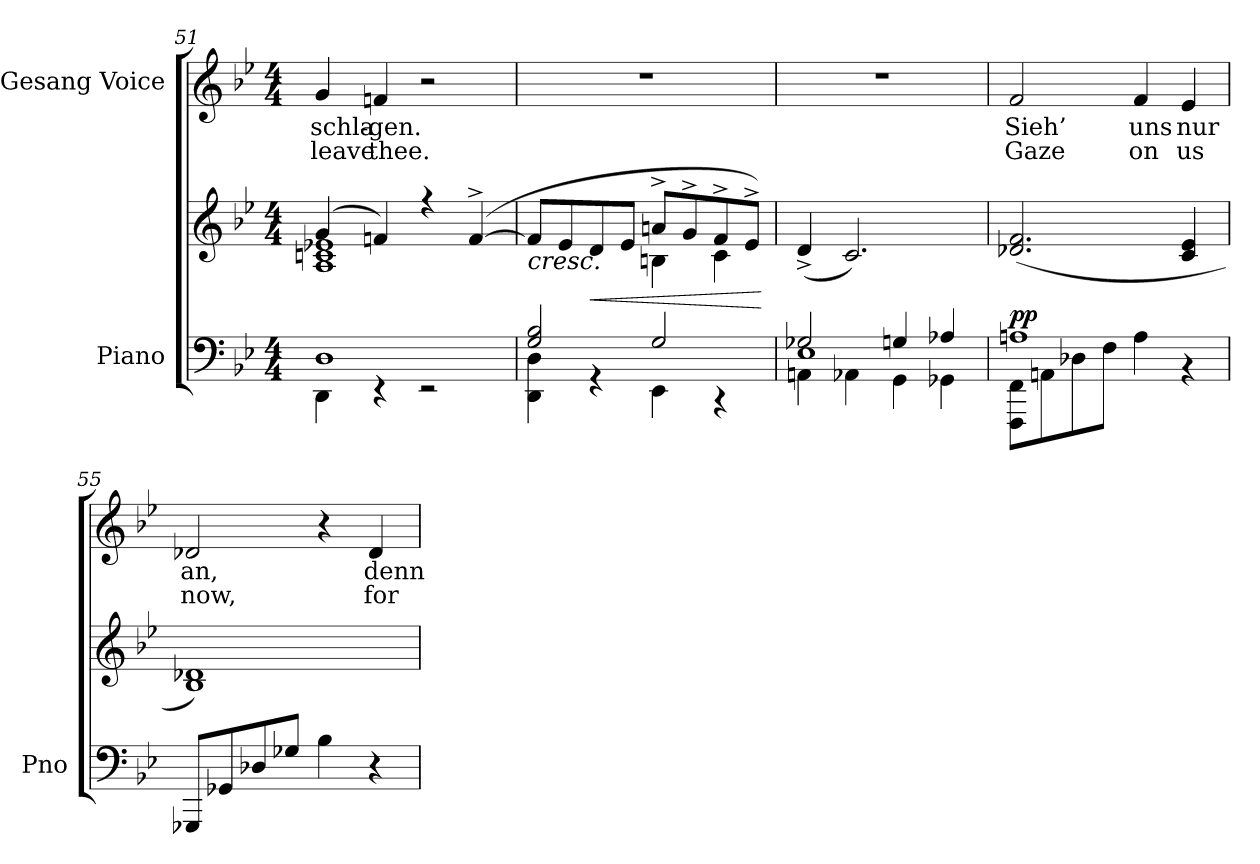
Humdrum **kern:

**kern	**kern	**dynam	**kern	**text	**text
*part2	*part2	*part2	*part1	*part1	*part1
*staff3	*staff2	*staff2/3	*staff1	*staff1	*staff1
*I"Piano	*	*	*I"Gesang Voice	*	*
*I'Pno	*	*	*	*	*
!!LO:LB:g=z
*clefF4	*clefG2	*	*clefG2	*	*
*k[b-e-]	*k[b-e-]	*	*k[b-e-]	*	*
*M4/4	*M4/4	*	*M4/4	*	*
=51	=51	=51	=51	=51	=51
*^	*^	*	*	*	*
!	!	!	!	!	!	!LO:LY:b	!LO:LY:b
1D	4DD\	(4g/	1A 1cn 1e-X	.	4g/	-schla-	leave
!	!	!	!	!	!	!LO:LY:b	!LO:LY:b
.	4r	4fn/)	.	.	4fn/	-gen.	thee.
.	2r	4r	.	.	2r	.	.
.	.	([<4f^/	.	.	.	.	.
=52	=52	=52	=52	=52	=52	=52	=52
!	!	!	!	!LO:HP:b	!	!	!
2G/ 2B-/	4DD\ 4D\	8f/L]	2ryy	<	1r	.	.
.	.	8e-/	.	.	.	.	.
!	!	!	!	!LO:HP:b	!	!	!
.	4r	8d/	.	<	.	.	.
.	.	8e-/J	.	.	.	.	.
2G/	4EE-\	8an^/L	4Bn\	.	.	.	.
.	.	8g^/	.	.	.	.	.
.	4r	8f^/	4c\	.	.	.	.
.	.	8e-^/J)	.	.	.	.	.
*v	*v	*	*	*	*	*	*
*	*v	*v	*	*	*	*
.	.	[	.	.	.
=53	=53	=53	=53	=53	=53
*^	*	*	*	*	*
*	*^	*	*	*	*	*
2G-X/	1E-	4AAn\	(4d^>/	.	1r	.	.
.	.	4AA-X\	2.c/)	.	.	.	.
4Gn/	.	4GG\	.	.	.	.	.
4A-X/	.	4GG-X\	.	.	.	.	.
*v	*v	*v	*	*	*	*	*
.	.	[	.	.	.
=54	=54	=54	=54	=54	=54
*^	*	*	*	*	*
!	!	!	!LO:DY:a=2	!	!LO:LY:b	!LO:LY:b
1An	8FFF\ 8FF\L	(>2.d-X/ 2.f/	pp	2f/	Sieh’	Gaze
.	8AAn\	.	.	.	.	.
.	8D-X\	.	.	.	.	.
.	8F\J	.	.	.	.	.
!	!	!	!	!	!LO:LY:b	!LO:LY:b
.	4A\	.	.	4f/	uns	on
!	!	!	!	!	!LO:LY:b	!LO:LY:b
.	4r	4c/ 4e-/	.	4e-/	nur	us
!!LO:LB:g=z
=55	=55	=55	=55	=55	=55	=55
!	!	!	!	!	!LO:LY:b	!LO:LY:b
*v	*v	*	*	*	*	*
8GGG-X/L	1B- 1d-X)	.	2d-X/	an,	now,
8GG-X/	.	.	.	.	.
8D-X/	.	.	.	.	.
8G-X/J	.	.	.	.	.
4B-\	.	.	4r	.	.
!	!	!	!	!LO:LY:b	!LO:LY:b
4r	.	.	4d-/	denn	for
=	=	=	=	=	=
*-	*-	*-	*-	*-	*-
